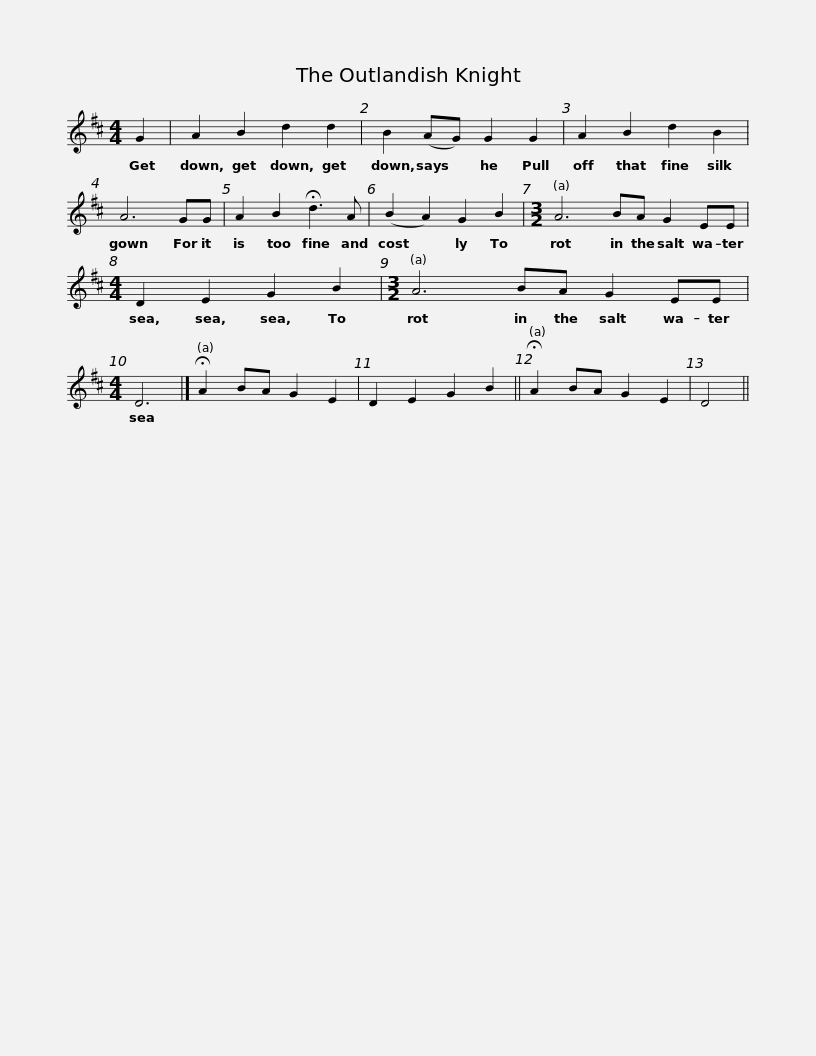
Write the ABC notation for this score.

X:1
L:1/8
M:4/4
I:linebreak $
K:D
V:1 treble
V:1
 G2 | A2 B2 d2 d2 | B2 (AG) G2 G2 | A2 B2 d2 B2 | A6 GG | %5
 A2 B2 !fermata!d3 A |$ (B2 A2) G2 B2 |[M:3/2] A6 BA G2 EE |[M:4/4] D2 E2 G2 B2 |[M:3/2] A6 BA G2 EE | %10
[M:4/4] D6 |] !fermata!A2 BA G2 E2 |$ D2 E2 G2 B2 || !fermata!A2 BA G2 E2 | D4 || %15
